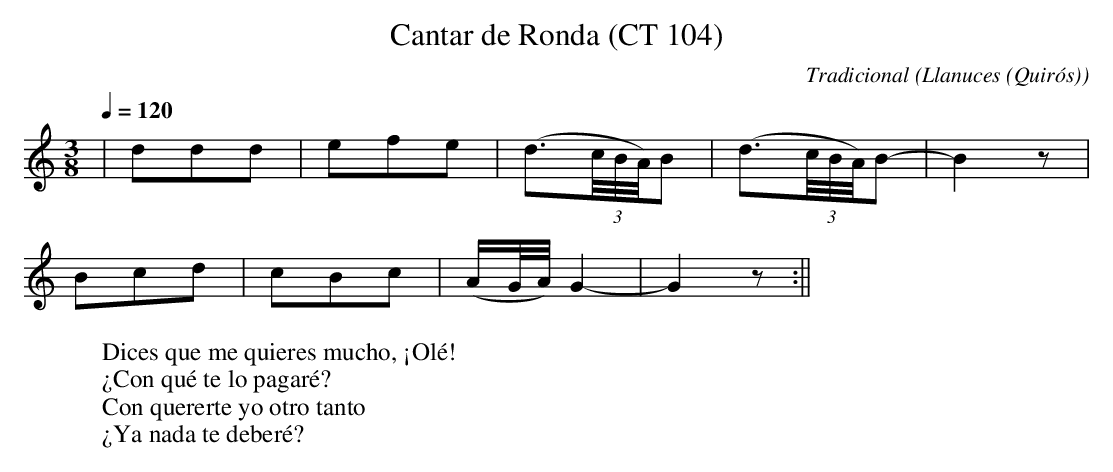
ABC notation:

X:1
T:Cantar de Ronda (CT 104)
C:Tradicional
O:Llanuces (Quirós)
M:3/8
L:1/8
Q:1/4=120
W:Dices que me quieres mucho, ¡Olé!
W:¿Con qué te lo pagaré?
W:Con quererte yo otro tanto
W:¿Ya nada te deberé?
K:C
|ddd|efe|(d3/2(3c/4B/4A/4)B|(d3/2(3c/4B/4A/4)B-|B2 z|
Bcd|cBc|(A/G/4A/4)G2-|G2 z :||
